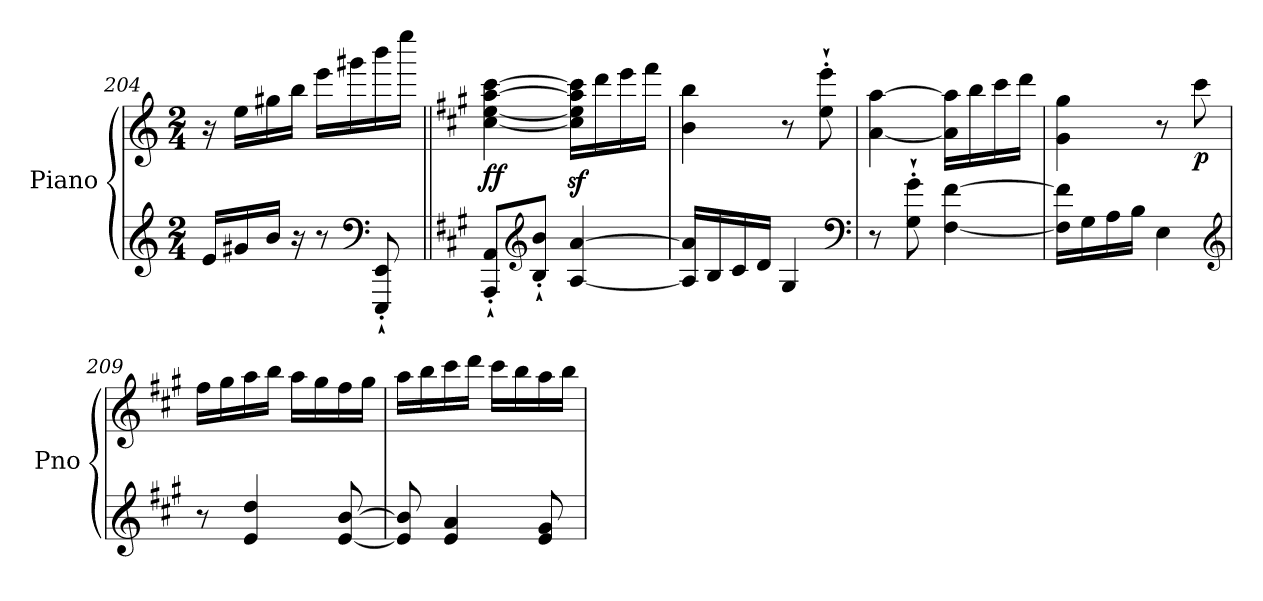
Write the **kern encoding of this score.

**kern	**kern	**dynam
*part1	*part1	*part1
*staff2	*staff1	*staff1/2
*I"Piano	*	*
*I'Pno	*	*
*clefG2	*clefG2	*
*k[]	*k[]	*
*C:	*C:	*
*M2/4	*M2/4	*
=204	=204	=204
16e/LL	16r	.
16g#X/	16ee\LL	.
16b/JJ	16gg#X\	.
16r	16bb\JJ	.
8r	16eee\LL	.
.	16ggg#X\	.
*clefF4	*	*
8EEE/`' 8EE/`'	16bbb\	.
.	16eeee\JJ	.
!!LO:LB:g=z
=205||	=205||	=205||
*k[f#c#g#]	*k[f#c#g#]	*
*A:	*A:	*
!	!	!LO:DY:b
8AAA/`' 8AA/`'L	[4cc#\ [4ee\ [4aa\ [4ccc#\	ff
*clefG2	*	*
8B/`' 8b/`'J	.	.
[4A/ [4a/	16cc#\]z< 16ee\]z< 16aa\]z< 16ccc#\]z<LL	.
.	16ddd\	.
.	16eee\	.
.	16fff#\JJ	.
=206	=206	=206
16A/] 16a/]LL	4b\ 4bb\	.
16B/	.	.
16c#/	.	.
16d/JJ	.	.
4G#/	8r	.
.	8ee\`' 8eee\`'	.
*clefF4	*	*
=207	=207	=207
8r	[4a\ [4aa\	.
8G#\`' 8g#\`'	.	.
[4F#\ [4f#\	16a\] 16aa\]LL	.
.	16bb\	.
.	16ccc#\	.
.	16ddd\JJ	.
=208	=208	=208
16F#\] 16f#\]LL	4g#\ 4gg#\	.
16G#\	.	.
16A\	.	.
16B\JJ	.	.
4E\	8r	.
!	!	!LO:DY:b
.	8ccc#\	p
*clefG2	*	*
=209	=209	=209
8r	16ff#\LL	.
.	16gg#\	.
4e/ 4dd/	16aa\	.
.	16bb\JJ	.
.	16aa\LL	.
.	16gg#\	.
[8e/ [8b/	16ff#\	.
.	16gg#\JJ	.
=210	=210	=210
8e/] 8b/]	16aa\LL	.
.	16bb\	.
4e/ 4a/	16ccc#\	.
.	16ddd\JJ	.
.	16ccc#\LL	.
.	16bb\	.
8e/ 8g#/	16aa\	.
.	16bb\JJ	.
=	=	=
*-	*-	*-
